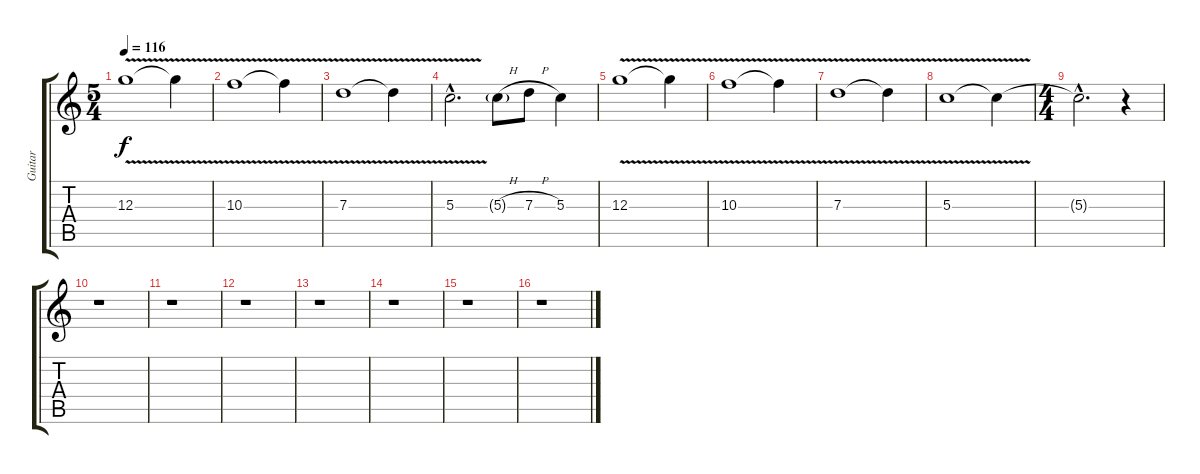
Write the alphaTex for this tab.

\track ("Guitar" "Guitar") {instrument overdrivenguitar}
\staff {score tabs}
\tuning (E4 B3 G3 D3 A2 E2) {hide}
\ts (5 4)
\tempo 116
\clef g2
\ks c
12.3{v}.1{dy f instrument overdrivenguitar} 12.3{t}.4 |
10.3{v}.1 10.3{t}.4 |
7.3{v}.1 7.3{t}.4 |
5.3{v hac}.2{d} 5.3{h g}.8 7.3{h}.8 5.3.4 |
12.3{v}.1 12.3{t}.4 |
10.3{v}.1 10.3{t}.4 |
7.3{v}.1 7.3{t}.4 |
5.3{v}.1 5.3{t}.4 |
\ts (4 4)
5.3{hac t}.2{d} r.4 |
r.1 |
r.1 |
r.1 |
r.1 |
r.1 |
r.1 |
r.1
